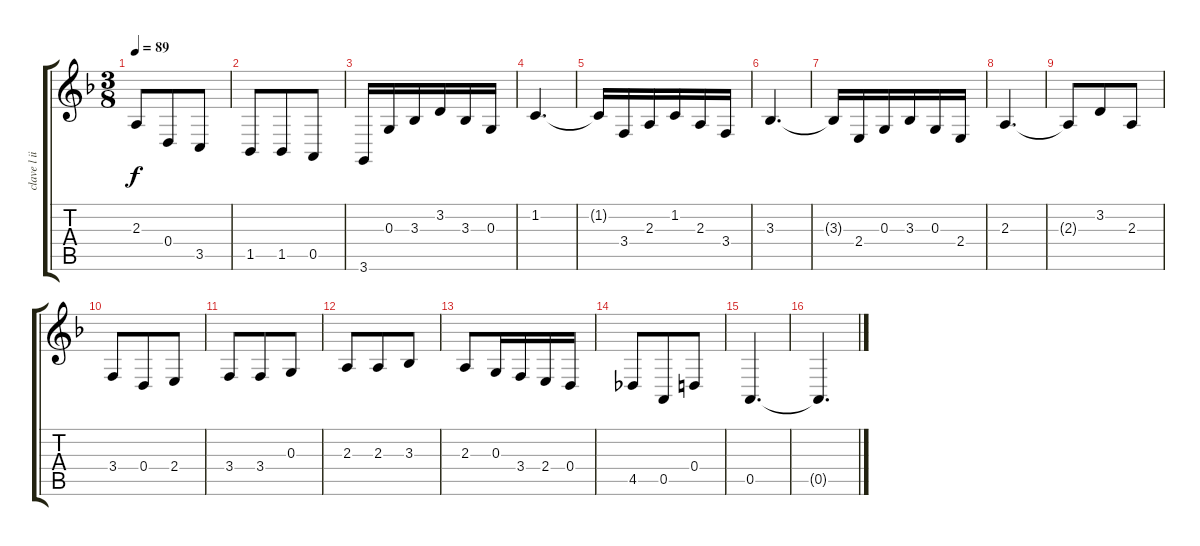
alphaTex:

\track ("clave l ii" "clave l ii") {instrument harpsichord}
\staff {score tabs}
\tuning (E4 B3 G3 D3 A2 E2) {hide}
\ts (3 8)
\tempo 89
\clef g2
\ks dminor
2.3.8{dy f} 0.4.8 3.5.8 |
1.5.8 1.5.8 0.5.8 |
3.6.16 0.3.16 3.3.16 3.2.16 3.3.16 0.3.16 |
1.2.4{d} |
1.2{t}.16 3.4.16 2.3.16 1.2.16 2.3.16 3.4.16 |
3.3.4{d} |
3.3{t}.16 2.4.16 0.3.16 3.3.16 0.3.16 2.4.16 |
2.3.4{d} |
2.3{t}.8 3.2.8 2.3.8 |
3.4.8 0.4.8 2.4.8 |
3.4.8 3.4.8 0.3.8 |
2.3.8 2.3.8 3.3.8 |
2.3.8 0.3.16 3.4.16 2.4.16 0.4.16 |
4.5.8 0.5.8 0.4.8 |
0.5.4{d} |
0.5{t}.4{d}
